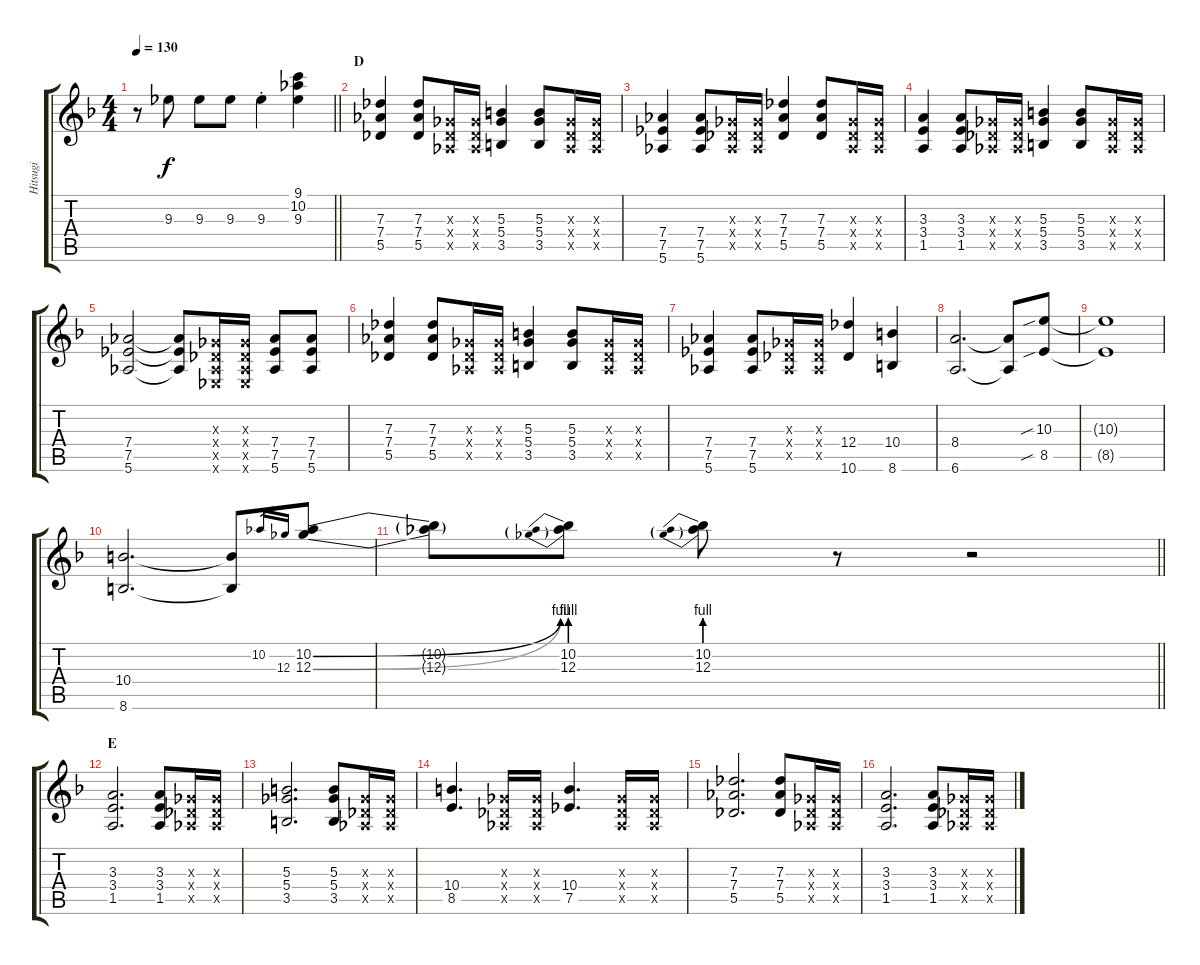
\track ("Hitsugi" "Hitsugi") {instrument overdrivenguitar}
\staff {score tabs}
\tuning (Eb4 Bb3 Gb3 Db3 Ab2 Eb2) {hide}
\ts (4 4)
\tempo 130
\clef g2
\barLineRight lightlight
\ks f
r.8{dy f} 9.3.8 9.3.8 9.3.8 9.3{st}.4 (9.1 10.2 9.3).4 |
\section ("" "D")
(7.3 7.4 5.5).4 (7.3 7.4 5.5).8 (0.3{x} 0.4{x} 0.5{x}).16 (0.3{x} 0.4{x} 0.5{x}).16 (5.3 5.4 3.5).4 (5.3 5.4 3.5).8 (0.3{x} 0.4{x} 0.5{x}).16 (0.3{x} 0.4{x} 0.5{x}).16 |
(7.4 7.5 5.6).4 (7.4 7.5 5.6).8 (0.3{x} 0.4{x} 0.5{x}).16 (0.3{x} 0.4{x} 0.5{x}).16 (7.3 7.4 5.5).4 (7.3 7.4 5.5).8 (0.3{x} 0.4{x} 0.5{x}).16 (0.3{x} 0.4{x} 0.5{x}).16 |
(3.3 3.4 1.5).4 (3.3 3.4 1.5).8 (0.3{x} 0.4{x} 0.5{x}).16 (0.3{x} 0.4{x} 0.5{x}).16 (5.3 5.4 3.5).4 (5.3 5.4 3.5).8 (0.3{x} 0.4{x} 0.5{x}).16 (0.3{x} 0.4{x} 0.5{x}).16 |
(7.4 7.5 5.6).2 (7.4{t} 7.5{t} 5.6{t}).8 (0.3{x} 0.4{x} 0.5{x} 0.6{x}).16 (0.3{x} 0.4{x} 0.5{x} 0.6{x}).16 (7.4 7.5 5.6).8 (7.4 7.5 5.6).8 |
(7.3 7.4 5.5).4 (7.3 7.4 5.5).8 (0.3{x} 0.4{x} 0.5{x}).16 (0.3{x} 0.4{x} 0.5{x}).16 (5.3 5.4 3.5).4 (5.3 5.4 3.5).8 (0.3{x} 0.4{x} 0.5{x}).16 (0.3{x} 0.4{x} 0.5{x}).16 |
(7.4 7.5 5.6).4 (7.4 7.5 5.6).8 (0.3{x} 0.4{x} 0.5{x}).16 (0.3{x} 0.4{x} 0.5{x}).16 (12.4 10.6).4 (10.4 8.6).4 |
(8.4 6.6).2{d} (8.4{t} 6.6{t}).8 (10.3{sib} 8.5{sib}).8 |
(10.3{t} 8.5{t}).1 |
(10.4 8.6).2{d} (10.4{t} 8.6{t}).8 10.2.16{gr} 12.3.16{gr} (10.2{be (bend 0 0 60 4)} 12.3{be (bend 0 0 60 4)}).8 |
\barLineRight lightlight
(10.2{t} 12.3{t}).8 (10.2{be (prebend 0 4 60 4)} 12.3{be (prebend 0 4 60 4)}).8 (10.2{be (prebend 0 4 60 4)} 12.3{be (prebend 0 4 60 4)}).8 r.8 r.2 |
\section ("" "E")
(3.3 3.4 1.5).2{d} (3.3 3.4 1.5).8 (0.3{x} 0.4{x} 0.5{x}).16 (0.3{x} 0.4{x} 0.5{x}).16 |
(5.3 5.4 3.5).2{d} (5.3 5.4 3.5).8 (0.3{x} 0.4{x} 0.5{x}).16 (0.3{x} 0.4{x} 0.5{x}).16 |
(10.4 8.5).4{d} (0.3{x} 0.4{x} 0.5{x}).16 (0.3{x} 0.4{x} 0.5{x}).16 (10.4 7.5).4{d} (0.3{x} 0.4{x} 0.5{x}).16 (0.3{x} 0.4{x} 0.5{x}).16 |
(7.3 7.4 5.5).2{d} (7.3 7.4 5.5).8 (0.3{x} 0.4{x} 0.5{x}).16 (0.3{x} 0.4{x} 0.5{x}).16 |
(3.3 3.4 1.5).2{d} (3.3 3.4 1.5).8 (0.3{x} 0.4{x} 0.5{x}).16 (0.3{x} 0.4{x} 0.5{x}).16
